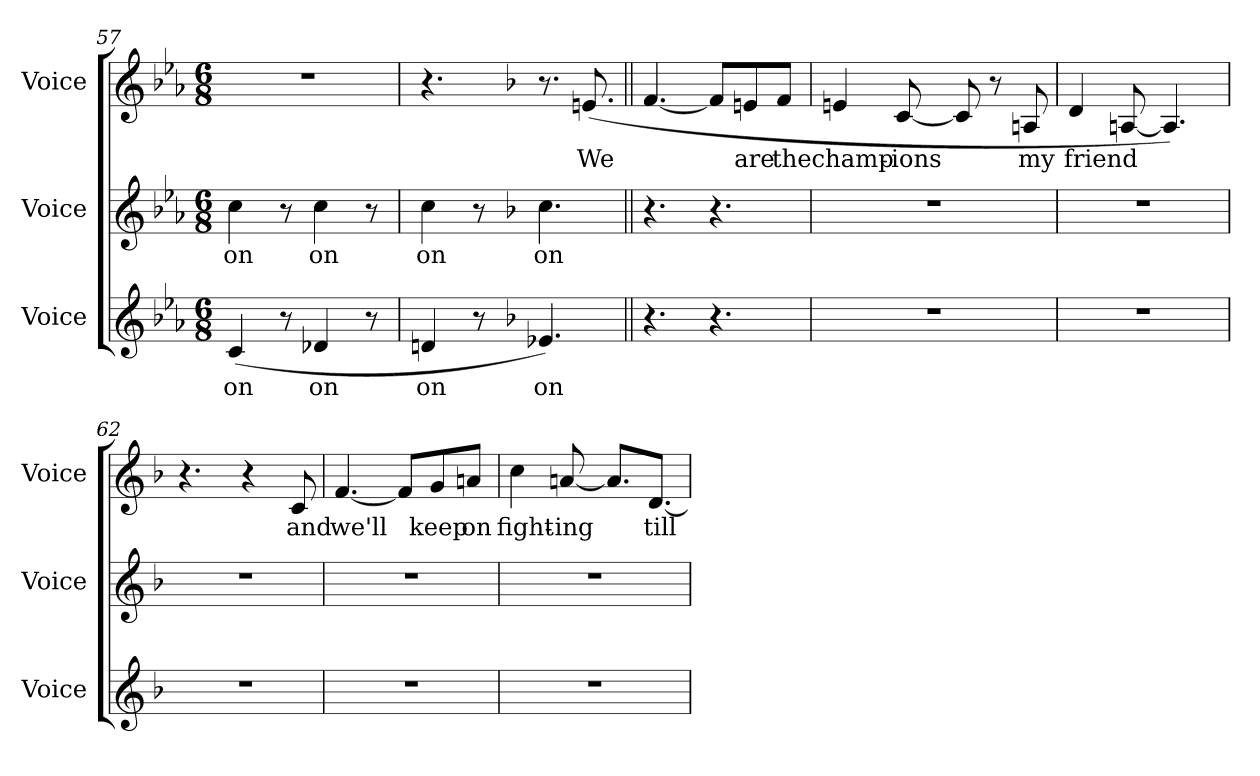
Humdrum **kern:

**kern	**text	**kern	**text	**kern	**text
*part3	*part3	*part2	*part2	*part1	*part1
*staff3	*staff3	*staff2	*staff2	*staff1	*staff1
*I"Voice	*	*I"Voice	*	*I"Voice	*
*I'Voice	*	*I'Voice	*	*I'Voice	*
*clefG2	*	*clefG2	*	*clefG2	*
*k[b-e-a-]	*	*k[b-e-a-]	*	*k[b-e-a-]	*
*c:	*	*c:	*	*c:	*
*M6/8	*	*M6/8	*	*M6/8	*
=57	=57	=57	=57	=57	=57
!	!LO:LY:b:color=#000000	!	!	!	!
!	!	!	!LO:LY:b:color=#000000	!LO:N:vis=1	!
(4ci/	on	4cci\	on	2.r	.
8r	.	8r	.	.	.
!	!LO:LY:b:color=#000000	!	!	!	!
!	!	!	!LO:LY:b:color=#000000	!	!
4d-Xi/	on	4cci\	on	.	.
8r	.	8r	.	.	.
=58	=58	=58	=58	=58	=58
!	!LO:LY:b:color=#000000	!	!	!	!
!	!	!	!LO:LY:b:color=#000000	!	!
4dni/	on	4cci\	on	4.r	.
8r	.	8r	.	.	.
*k[b-]	*	*k[b-]	*	*k[b-]	*
*F:	*	*F:	*	*F:	*
!	!LO:LY:b:color=#000000	!	!	!	!
!	!	!	!LO:LY:b:color=#000000	!	!
4.e-Xi/)	on	4.cci\	on	8.r	.
!	!	!	!	!	!LO:LY:b:color=#000000
.	.	.	.	(8.eni/	We
=59||	=59||	=59||	=59||	=59||	=59||
4.r	.	4.r	.	[4.fi/	.
4.r	.	4.r	.	8fi/L]	.
!	!	!	!	!	!LO:LY:b:color=#000000
.	.	.	.	8eni/	are
!	!	!	!	!	!LO:LY:b:color=#000000
.	.	.	.	8fi/J	the
=60	=60	=60	=60	=60	=60
!LO:N:vis=1	!	!LO:N:vis=1	!	!	!
!	!	!	!	!	!LO:LY:b:color=#000000
2.r	.	2.r	.	4eni/	champ-
!	!	!	!	!	!LO:LY:b:color=#000000
.	.	.	.	[8ci/	-ions
.	.	.	.	8ci/]	.
.	.	.	.	8r	.
!	!	!	!	!	!LO:LY:b:color=#000000
.	.	.	.	8Ani/	my
!!LO:PB:g=z
=61	=61	=61	=61	=61	=61
!LO:N:vis=1	!	!LO:N:vis=1	!	!	!
!	!	!	!	!	!LO:LY:b:color=#000000
2.r	.	2.r	.	4di/	friend
.	.	.	.	[8Ani/	.
.	.	.	.	4.Ai/])	.
=62	=62	=62	=62	=62	=62
!LO:N:vis=1	!	!LO:N:vis=1	!	!	!
2.r	.	2.r	.	4.r	.
.	.	.	.	4r	.
!	!	!	!	!	!LO:LY:b:color=#000000
.	.	.	.	8ci/	and
=63	=63	=63	=63	=63	=63
!LO:N:vis=1	!	!LO:N:vis=1	!	!	!
!	!	!	!	!	!LO:LY:b:color=#000000
2.r	.	2.r	.	[4.fi/	we'll
.	.	.	.	8fi/L]	.
!	!	!	!	!	!LO:LY:b:color=#000000
.	.	.	.	8gi/	keep
!	!	!	!	!	!LO:LY:b:color=#000000
.	.	.	.	8ani/J	on
=64	=64	=64	=64	=64	=64
!LO:N:vis=1	!	!LO:N:vis=1	!	!	!
!	!	!	!	!	!LO:LY:b:color=#000000
2.r	.	2.r	.	4cci\	fight-
!	!	!	!	!	!LO:LY:b:color=#000000
.	.	.	.	[8ani/	-ing
.	.	.	.	8.ai/L]	.
!	!	!	!	!	!LO:LY:b:color=#000000
.	.	.	.	[8.di/J	till
=	=	=	=	=	=
*-	*-	*-	*-	*-	*-
